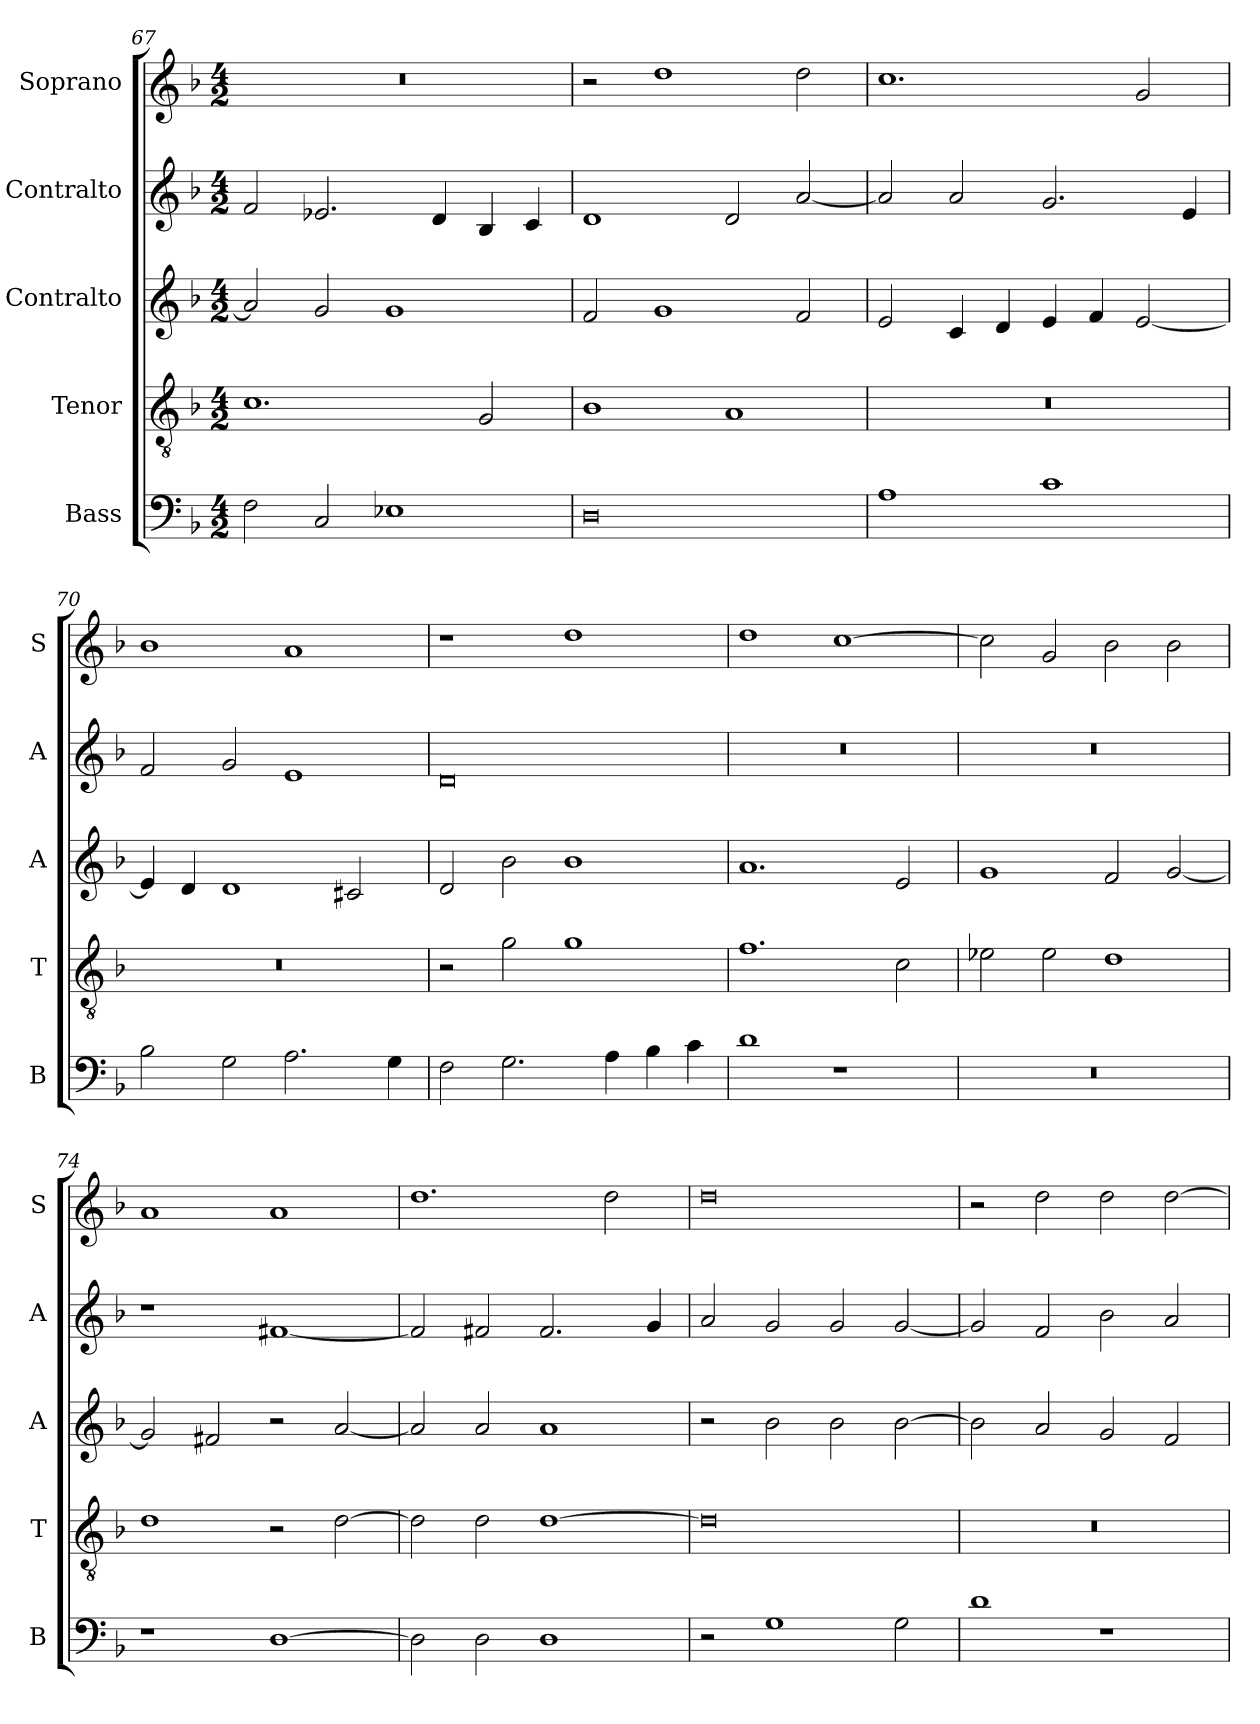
**kern	**kern	**kern	**kern	**kern
*part5	*part4	*part3	*part2	*part1
*staff5	*staff4	*staff3	*staff2	*staff1
*I"Bass	*I"Tenor	*I"Contralto	*I"Contralto	*I"Soprano
*I'B	*I'T	*I'A	*I'A	*I'S
*clefF4	*clefGv2	*clefG2	*clefG2	*clefG2
*k[b-]	*k[b-]	*k[b-]	*k[b-]	*k[b-]
*G:dor	*G:dor	*G:dor	*G:dor	*G:dor
*M4/2	*M4/2	*M4/2	*M4/2	*M4/2
=67	=67	=67	=67	=67
2F	1.c	2a]	2f	0r
2C	.	2g	2.e-X	.
1E-X	.	1g	.	.
.	.	.	4d	.
.	2G	.	4B-	.
.	.	.	4c	.
=68	=68	=68	=68	=68
0D	1B-	2f	1d	2r
.	.	1g	.	1dd
.	1A	.	2d	.
.	.	2f	[2a	2dd
=69	=69	=69	=69	=69
1A	0r	2e	2a]	1.cc
.	.	4c	2a	.
.	.	4d	.	.
1c	.	4e	2.g	.
.	.	4f	.	.
.	.	[2e	.	2g
.	.	.	4e	.
=70	=70	=70	=70	=70
2B-	0r	4e]	2f	1b-
.	.	4d	.	.
2G	.	1d	2g	.
2.A	.	.	1e	1a
.	.	2c#X	.	.
4G	.	.	.	.
=71	=71	=71	=71	=71
2F	2r	2d	0d	1r
2.G	2g	2b-	.	.
.	1g	1b-	.	1dd
4A	.	.	.	.
4B-	.	.	.	.
4c	.	.	.	.
=72	=72	=72	=72	=72
1d	1.f	1.a	0r	1dd
1r	.	.	.	[1cc
.	2c	2e	.	.
=73	=73	=73	=73	=73
0r	2e-X	1g	0r	2cc]
.	2e-	.	.	2g
.	1d	2f	.	2b-
.	.	[2g	.	2b-
=74	=74	=74	=74	=74
1r	1d	2g]	1r	1a
.	.	2f#X	.	.
[1D	2r	2r	[1f#X	1a
.	[2d	[2a	.	.
=75	=75	=75	=75	=75
2D]	2d]	2a]	2f#]	1.dd
2D	2d	2a	2f#X	.
1D	[1d	1a	2.f#	.
.	.	.	.	2dd
.	.	.	4g	.
=76	=76	=76	=76	=76
2r	0d]	2r	2a	0dd
1G	.	2b-	2g	.
.	.	2b-	2g	.
2G	.	[2b-	[2g	.
=77	=77	=77	=77	=77
1d	0r	2b-]	2g]	2r
.	.	2a	2f	2dd
1r	.	2g	2b-	2dd
.	.	2f	2a	[2dd
=	=	=	=	=
*-	*-	*-	*-	*-
